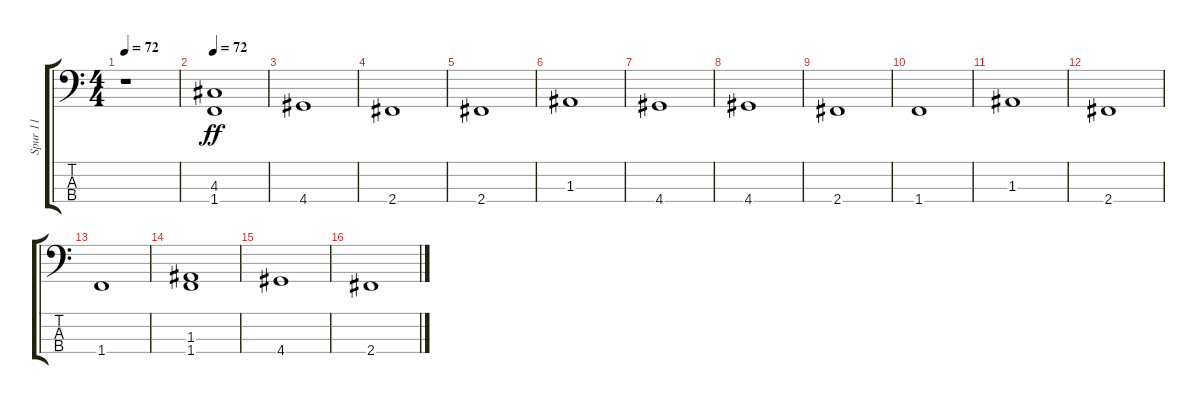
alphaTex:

\track ("Spur 11" "Spur 11") {instrument fretlessbass}
\staff {score tabs}
\tuning (G2 D2 A1 E1) {hide}
\ts (4 4)
\tempo 72
\clef f4
\ks c
r.1{dy ff instrument fretlessbass} |
\tempo 72
(4.3 1.4).1 |
4.4.1 |
2.4.1 |
2.4.1 |
1.3.1 |
4.4.1 |
4.4.1 |
2.4.1 |
1.4.1 |
1.3.1 |
2.4.1 |
1.4.1 |
(1.3 1.4).1 |
4.4.1 |
2.4.1
